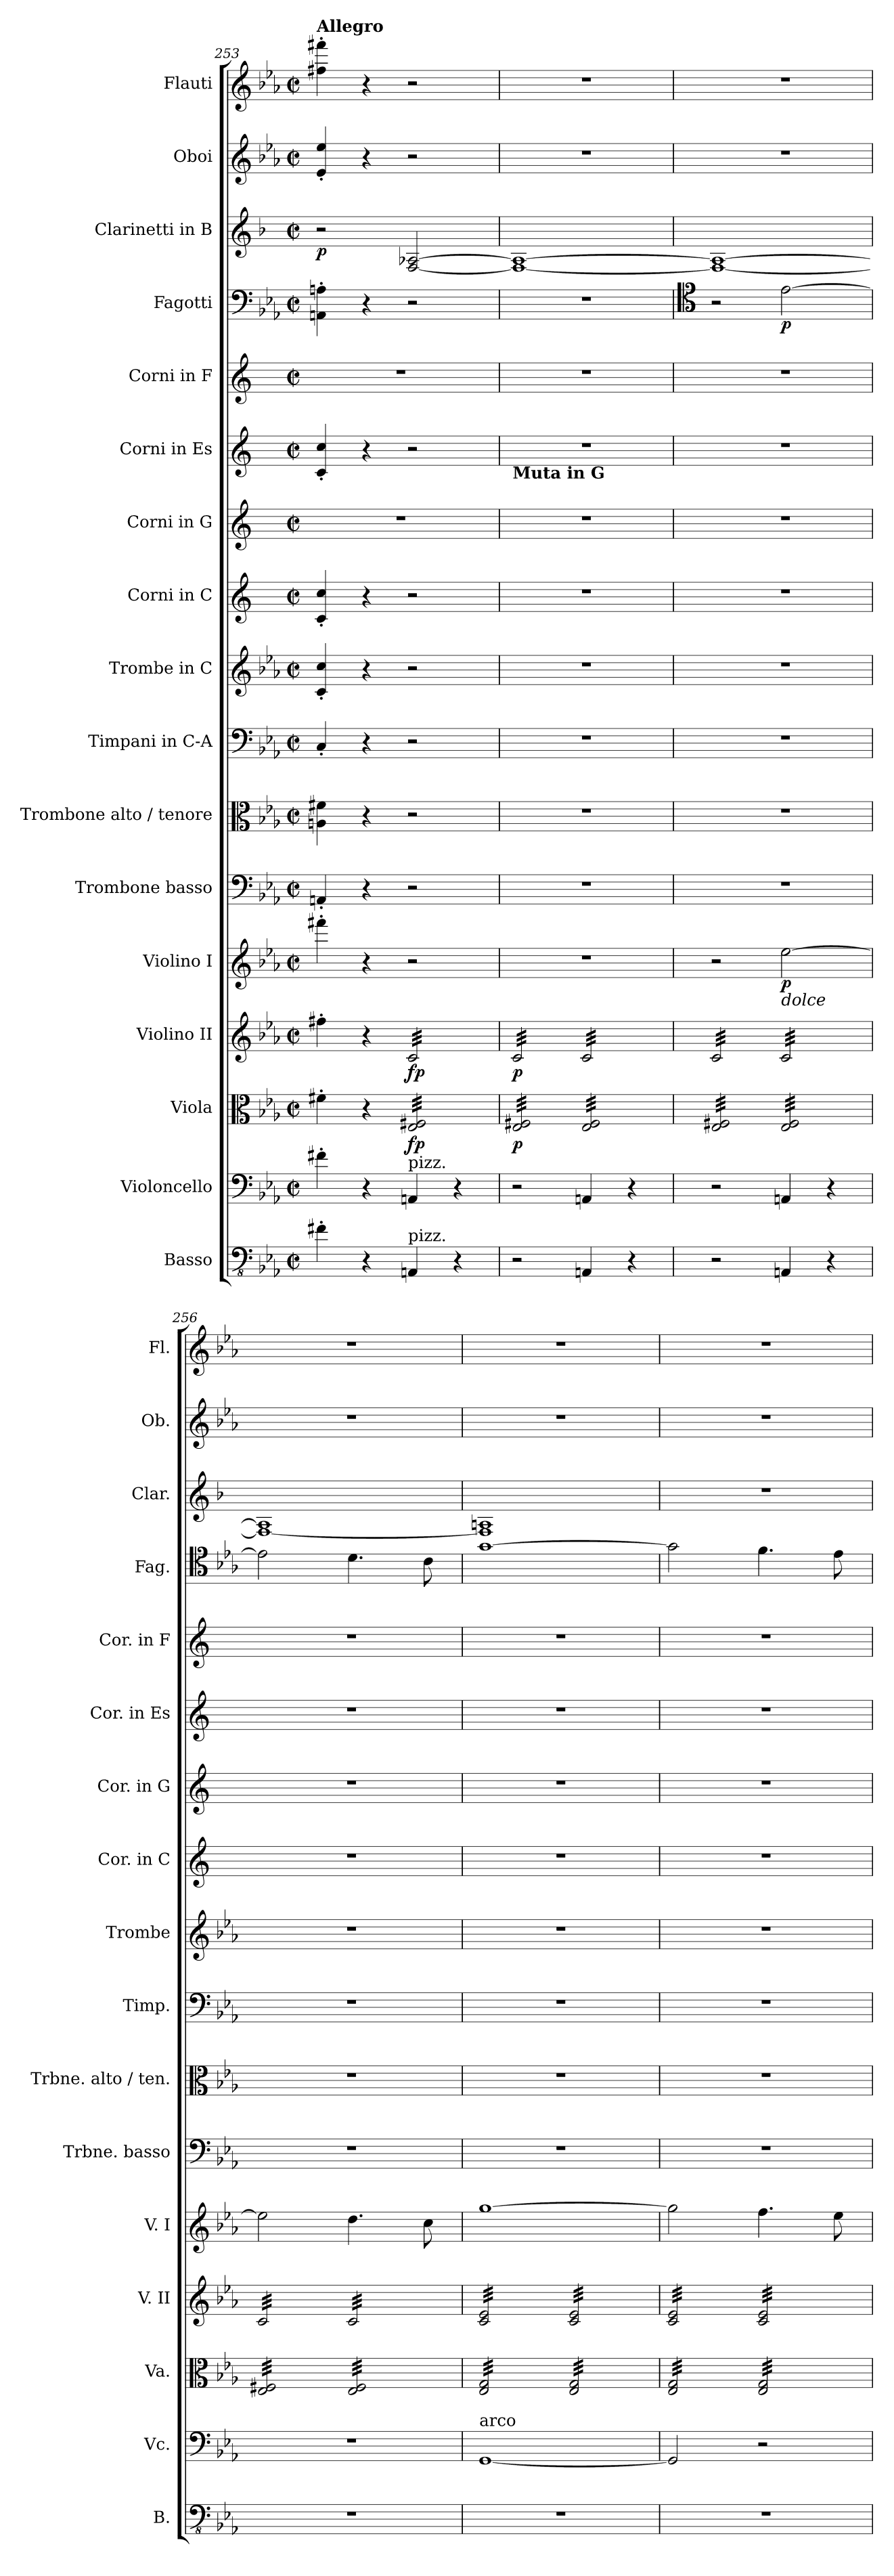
**kern	**kern	**kern	**dynam	**kern	**dynam	**kern	**dynam	**kern	**kern	**kern	**kern	**kern	**kern	**kern	**kern	**kern	**dynam	**kern	**dynam	**kern	**kern
*part17	*part16	*part15	*part15	*part14	*part14	*part13	*part13	*part12	*part11	*part10	*part9	*part8	*part7	*part6	*part5	*part4	*part4	*part3	*part3	*part2	*part1
*staff17	*staff16	*staff15	*staff15	*staff14	*staff14	*staff13	*staff13	*staff12	*staff11	*staff10	*staff9	*staff8	*staff7	*staff6	*staff5	*staff4	*staff4	*staff3	*staff3	*staff2	*staff1
*I"Basso	*I"Violoncello	*I"Viola	*	*I"Violino II	*	*I"Violino I	*	*I"Trombone basso	*I"Trombone alto / tenore	*I"Timpani in C-A	*I"Trombe in C	*I"Corni in C	*I"Corni in G	*I"Corni in Es	*I"Corni in F	*I"Fagotti	*	*I"Clarinetti in B	*	*I"Oboi	*I"Flauti
*I'B.	*I'Vc.	*I'Va.	*	*I'V. II	*	*I'V. I	*	*I'Trbne. basso	*I'Trbne. alto / ten.	*I'Timp.	*I'Trombe	*I'Cor. in C	*I'Cor. in G	*I'Cor. in Es	*I'Cor. in F	*I'Fag.	*	*I'Clar.	*	*I'Ob.	*I'Fl.
*clefFv4	*clefF4	*clefC3	*	*clefG2	*	*clefG2	*	*clefF4	*clefC3	*clefF4	*clefG2	*clefG2	*clefG2	*clefG2	*clefG2	*clefF4	*	*clefG2	*	*clefG2	*clefG2
*	*	*	*	*	*	*	*	*	*	*	*	*ITrd7c12	*ITrd3c5	*ITrd5c9	*ITrd4c7	*	*	*ITrd1c2	*	*	*
*k[b-e-a-]	*k[b-e-a-]	*k[b-e-a-]	*	*k[b-e-a-]	*	*k[b-e-a-]	*	*k[b-e-a-]	*k[b-e-a-]	*k[b-e-a-]	*k[b-e-a-]	*k[]	*k[f#]	*k[b-e-a-]	*k[b-]	*k[b-e-a-]	*	*k[b-e-a-]	*	*k[b-e-a-]	*k[b-e-a-]
*M2/2	*M2/2	*M2/2	*	*M2/2	*	*M2/2	*	*M2/2	*M2/2	*M2/2	*M2/2	*M2/2	*M2/2	*M2/2	*M2/2	*M2/2	*	*M2/2	*	*M2/2	*M2/2
*met(c|)	*met(c|)	*met(c|)	*	*met(c|)	*	*met(c|)	*	*met(c|)	*met(c|)	*met(c|)	*met(c|)	*met(c|)	*met(c|)	*met(c|)	*met(c|)	*met(c|)	*	*met(c|)	*	*met(c|)	*met(c|)
=253	=253	=253	=253	=253	=253	=253	=253	=253	=253	=253	=253	=253	=253	=253	=253	=253	=253	=253	=253	=253	=253
!	!	!	!	!	!	!	!	!	!	!	!	!	!	!	!	!	!	!	!	!	!LO:TX:a:B:t=Allegro
!	!	!	!	!	!	!	!	!	!	!	!	!	!	!	!	!	!	!	!LO:DY:b	!	!
4F#X'\	4f#X'\	4f#X'\	.	4ff#X'\	.	4fff#X'\	.	4AAn'/	4An\ 4f#X\	4C'/	4c/' 4cc/'	4C/' 4c/'	1r	4E-/' 4e-/'	1r	4AAn\' 4An\'	.	2r	p	4e-/' 4ee-/'	4ff#X\' 4fff#X\'
4r	4r	4r	.	4r	.	4r	.	4r	4r	4r	4r	4r	.	4r	.	4r	.	.	.	4r	4r
!	!LO:TX:a:t=pizz.	!	!	!	!	!	!	!	!	!	!	!	!	!	!	!	!	!	!	!	!
!LO:TX:a:t=pizz.	!	!	!	!	!	!	!	!	!	!	!	!	!	!	!	!	!	!	!	!	!
!	!	!	!LO:DY:b	!	!LO:DY:b	!	!	!	!	!	!	!	!	!	!	!	!	!	!	!	!
*	*	*tremolo	*	*	*	*	*	*	*	*	*	*	*	*	*	*	*	*	*	*	*
*	*	*	*	*tremolo	*	*	*	*	*	*	*	*	*	*	*	*	*	*	*	*	*
4AAAn/	4AAn/	32E-/ 32F#X/LLL	fp	32c/LLL	fp	2r	.	2r	2r	2r	2r	2r	.	2r	.	2r	.	[2E-/ [2G-X/	.	2r	2r
.	.	32E-/ 32F#X/	.	32c/	.	.	.	.	.	.	.	.	.	.	.	.	.	.	.	.	.
.	.	32E-/ 32F#X/	.	32c/	.	.	.	.	.	.	.	.	.	.	.	.	.	.	.	.	.
.	.	32E-/ 32F#X/	.	32c/	.	.	.	.	.	.	.	.	.	.	.	.	.	.	.	.	.
.	.	32E-/ 32F#X/	.	32c/	.	.	.	.	.	.	.	.	.	.	.	.	.	.	.	.	.
.	.	32E-/ 32F#X/	.	32c/	.	.	.	.	.	.	.	.	.	.	.	.	.	.	.	.	.
.	.	32E-/ 32F#X/	.	32c/	.	.	.	.	.	.	.	.	.	.	.	.	.	.	.	.	.
.	.	32E-/ 32F#X/	.	32c/	.	.	.	.	.	.	.	.	.	.	.	.	.	.	.	.	.
4r	4r	32E-/ 32F#X/	.	32c/	.	.	.	.	.	.	.	.	.	.	.	.	.	.	.	.	.
.	.	32E-/ 32F#X/	.	32c/	.	.	.	.	.	.	.	.	.	.	.	.	.	.	.	.	.
.	.	32E-/ 32F#X/	.	32c/	.	.	.	.	.	.	.	.	.	.	.	.	.	.	.	.	.
.	.	32E-/ 32F#X/	.	32c/	.	.	.	.	.	.	.	.	.	.	.	.	.	.	.	.	.
.	.	32E-/ 32F#X/	.	32c/	.	.	.	.	.	.	.	.	.	.	.	.	.	.	.	.	.
.	.	32E-/ 32F#X/	.	32c/	.	.	.	.	.	.	.	.	.	.	.	.	.	.	.	.	.
.	.	32E-/ 32F#X/	.	32c/	.	.	.	.	.	.	.	.	.	.	.	.	.	.	.	.	.
.	.	32E-/ 32F#X/JJJ	.	32c/JJJ	.	.	.	.	.	.	.	.	.	.	.	.	.	.	.	.	.
=254	=254	=254	=254	=254	=254	=254	=254	=254	=254	=254	=254	=254	=254	=254	=254	=254	=254	=254	=254	=254	=254
!	!	!	!	!	!	!	!	!	!	!	!	!	!	!LO:TX:b:B:t=Muta in G	!	!	!	!	!	!	!
!	!	!	!LO:DY:b	!	!LO:DY:b	!	!	!	!	!	!	!	!	!	!	!	!	!	!	!	!
2r	2r	32E-/ 32F#X/LLL	p	32c/LLL	p	1r	.	1r	1r	1r	1r	1r	1r	1r	1r	1r	.	1E-_ 1G-_	.	1r	1r
.	.	32E-/ 32F#X/	.	32c/	.	.	.	.	.	.	.	.	.	.	.	.	.	.	.	.	.
.	.	32E-/ 32F#X/	.	32c/	.	.	.	.	.	.	.	.	.	.	.	.	.	.	.	.	.
.	.	32E-/ 32F#X/	.	32c/	.	.	.	.	.	.	.	.	.	.	.	.	.	.	.	.	.
.	.	32E-/ 32F#X/	.	32c/	.	.	.	.	.	.	.	.	.	.	.	.	.	.	.	.	.
.	.	32E-/ 32F#X/	.	32c/	.	.	.	.	.	.	.	.	.	.	.	.	.	.	.	.	.
.	.	32E-/ 32F#X/	.	32c/	.	.	.	.	.	.	.	.	.	.	.	.	.	.	.	.	.
.	.	32E-/ 32F#X/	.	32c/	.	.	.	.	.	.	.	.	.	.	.	.	.	.	.	.	.
.	.	32E-/ 32F#X/	.	32c/	.	.	.	.	.	.	.	.	.	.	.	.	.	.	.	.	.
.	.	32E-/ 32F#X/	.	32c/	.	.	.	.	.	.	.	.	.	.	.	.	.	.	.	.	.
.	.	32E-/ 32F#X/	.	32c/	.	.	.	.	.	.	.	.	.	.	.	.	.	.	.	.	.
.	.	32E-/ 32F#X/	.	32c/	.	.	.	.	.	.	.	.	.	.	.	.	.	.	.	.	.
.	.	32E-/ 32F#X/	.	32c/	.	.	.	.	.	.	.	.	.	.	.	.	.	.	.	.	.
.	.	32E-/ 32F#X/	.	32c/	.	.	.	.	.	.	.	.	.	.	.	.	.	.	.	.	.
.	.	32E-/ 32F#X/	.	32c/	.	.	.	.	.	.	.	.	.	.	.	.	.	.	.	.	.
.	.	32E-/ 32F#X/JJJ	.	32c/JJJ	.	.	.	.	.	.	.	.	.	.	.	.	.	.	.	.	.
4AAAn/	4AAn/	32E-/ 32F#/LLL	.	32c/LLL	.	.	.	.	.	.	.	.	.	.	.	.	.	.	.	.	.
.	.	32E-/ 32F#/	.	32c/	.	.	.	.	.	.	.	.	.	.	.	.	.	.	.	.	.
.	.	32E-/ 32F#/	.	32c/	.	.	.	.	.	.	.	.	.	.	.	.	.	.	.	.	.
.	.	32E-/ 32F#/	.	32c/	.	.	.	.	.	.	.	.	.	.	.	.	.	.	.	.	.
.	.	32E-/ 32F#/	.	32c/	.	.	.	.	.	.	.	.	.	.	.	.	.	.	.	.	.
.	.	32E-/ 32F#/	.	32c/	.	.	.	.	.	.	.	.	.	.	.	.	.	.	.	.	.
.	.	32E-/ 32F#/	.	32c/	.	.	.	.	.	.	.	.	.	.	.	.	.	.	.	.	.
.	.	32E-/ 32F#/	.	32c/	.	.	.	.	.	.	.	.	.	.	.	.	.	.	.	.	.
4r	4r	32E-/ 32F#/	.	32c/	.	.	.	.	.	.	.	.	.	.	.	.	.	.	.	.	.
.	.	32E-/ 32F#/	.	32c/	.	.	.	.	.	.	.	.	.	.	.	.	.	.	.	.	.
.	.	32E-/ 32F#/	.	32c/	.	.	.	.	.	.	.	.	.	.	.	.	.	.	.	.	.
.	.	32E-/ 32F#/	.	32c/	.	.	.	.	.	.	.	.	.	.	.	.	.	.	.	.	.
.	.	32E-/ 32F#/	.	32c/	.	.	.	.	.	.	.	.	.	.	.	.	.	.	.	.	.
.	.	32E-/ 32F#/	.	32c/	.	.	.	.	.	.	.	.	.	.	.	.	.	.	.	.	.
.	.	32E-/ 32F#/	.	32c/	.	.	.	.	.	.	.	.	.	.	.	.	.	.	.	.	.
.	.	32E-/ 32F#/JJJ	.	32c/JJJ	.	.	.	.	.	.	.	.	.	.	.	.	.	.	.	.	.
=255	=255	=255	=255	=255	=255	=255	=255	=255	=255	=255	=255	=255	=255	=255	=255	=255	=255	=255	=255	=255	=255
*	*	*	*	*	*	*	*	*	*	*	*	*	*	*	*	*clefC4	*	*	*	*	*
2r	2r	32E-/ 32F#X/LLL	.	32c/LLL	.	2r	.	1r	1r	1r	1r	1r	1r	1r	1r	2r	.	1E-_ 1G-_	.	1r	1r
.	.	32E-/ 32F#X/	.	32c/	.	.	.	.	.	.	.	.	.	.	.	.	.	.	.	.	.
.	.	32E-/ 32F#X/	.	32c/	.	.	.	.	.	.	.	.	.	.	.	.	.	.	.	.	.
.	.	32E-/ 32F#X/	.	32c/	.	.	.	.	.	.	.	.	.	.	.	.	.	.	.	.	.
.	.	32E-/ 32F#X/	.	32c/	.	.	.	.	.	.	.	.	.	.	.	.	.	.	.	.	.
.	.	32E-/ 32F#X/	.	32c/	.	.	.	.	.	.	.	.	.	.	.	.	.	.	.	.	.
.	.	32E-/ 32F#X/	.	32c/	.	.	.	.	.	.	.	.	.	.	.	.	.	.	.	.	.
.	.	32E-/ 32F#X/	.	32c/	.	.	.	.	.	.	.	.	.	.	.	.	.	.	.	.	.
.	.	32E-/ 32F#X/	.	32c/	.	.	.	.	.	.	.	.	.	.	.	.	.	.	.	.	.
.	.	32E-/ 32F#X/	.	32c/	.	.	.	.	.	.	.	.	.	.	.	.	.	.	.	.	.
.	.	32E-/ 32F#X/	.	32c/	.	.	.	.	.	.	.	.	.	.	.	.	.	.	.	.	.
.	.	32E-/ 32F#X/	.	32c/	.	.	.	.	.	.	.	.	.	.	.	.	.	.	.	.	.
.	.	32E-/ 32F#X/	.	32c/	.	.	.	.	.	.	.	.	.	.	.	.	.	.	.	.	.
.	.	32E-/ 32F#X/	.	32c/	.	.	.	.	.	.	.	.	.	.	.	.	.	.	.	.	.
.	.	32E-/ 32F#X/	.	32c/	.	.	.	.	.	.	.	.	.	.	.	.	.	.	.	.	.
.	.	32E-/ 32F#X/JJJ	.	32c/JJJ	.	.	.	.	.	.	.	.	.	.	.	.	.	.	.	.	.
!	!	!	!	!	!	!LO:TX:b:i:t=dolce	!	!	!	!	!	!	!	!	!	!	!	!	!	!	!
!	!	!	!	!	!	!	!LO:DY:b	!	!	!	!	!	!	!	!	!	!LO:DY:b	!	!	!	!
4AAAn/	4AAn/	32E-/ 32F#/LLL	.	32c/LLL	.	[2ee-\	p	.	.	.	.	.	.	.	.	[2e-\	p	.	.	.	.
.	.	32E-/ 32F#/	.	32c/	.	.	.	.	.	.	.	.	.	.	.	.	.	.	.	.	.
.	.	32E-/ 32F#/	.	32c/	.	.	.	.	.	.	.	.	.	.	.	.	.	.	.	.	.
.	.	32E-/ 32F#/	.	32c/	.	.	.	.	.	.	.	.	.	.	.	.	.	.	.	.	.
.	.	32E-/ 32F#/	.	32c/	.	.	.	.	.	.	.	.	.	.	.	.	.	.	.	.	.
.	.	32E-/ 32F#/	.	32c/	.	.	.	.	.	.	.	.	.	.	.	.	.	.	.	.	.
.	.	32E-/ 32F#/	.	32c/	.	.	.	.	.	.	.	.	.	.	.	.	.	.	.	.	.
.	.	32E-/ 32F#/	.	32c/	.	.	.	.	.	.	.	.	.	.	.	.	.	.	.	.	.
4r	4r	32E-/ 32F#/	.	32c/	.	.	.	.	.	.	.	.	.	.	.	.	.	.	.	.	.
.	.	32E-/ 32F#/	.	32c/	.	.	.	.	.	.	.	.	.	.	.	.	.	.	.	.	.
.	.	32E-/ 32F#/	.	32c/	.	.	.	.	.	.	.	.	.	.	.	.	.	.	.	.	.
.	.	32E-/ 32F#/	.	32c/	.	.	.	.	.	.	.	.	.	.	.	.	.	.	.	.	.
.	.	32E-/ 32F#/	.	32c/	.	.	.	.	.	.	.	.	.	.	.	.	.	.	.	.	.
.	.	32E-/ 32F#/	.	32c/	.	.	.	.	.	.	.	.	.	.	.	.	.	.	.	.	.
.	.	32E-/ 32F#/	.	32c/	.	.	.	.	.	.	.	.	.	.	.	.	.	.	.	.	.
.	.	32E-/ 32F#/JJJ	.	32c/JJJ	.	.	.	.	.	.	.	.	.	.	.	.	.	.	.	.	.
=256	=256	=256	=256	=256	=256	=256	=256	=256	=256	=256	=256	=256	=256	=256	=256	=256	=256	=256	=256	=256	=256
1r	1r	32E-/ 32F#X/LLL	.	32c/LLL	.	2ee-\]	.	1r	1r	1r	1r	1r	1r	1r	1r	2e-\]	.	1E-_ 1G-]	.	1r	1r
.	.	32E-/ 32F#X/	.	32c/	.	.	.	.	.	.	.	.	.	.	.	.	.	.	.	.	.
.	.	32E-/ 32F#X/	.	32c/	.	.	.	.	.	.	.	.	.	.	.	.	.	.	.	.	.
.	.	32E-/ 32F#X/	.	32c/	.	.	.	.	.	.	.	.	.	.	.	.	.	.	.	.	.
.	.	32E-/ 32F#X/	.	32c/	.	.	.	.	.	.	.	.	.	.	.	.	.	.	.	.	.
.	.	32E-/ 32F#X/	.	32c/	.	.	.	.	.	.	.	.	.	.	.	.	.	.	.	.	.
.	.	32E-/ 32F#X/	.	32c/	.	.	.	.	.	.	.	.	.	.	.	.	.	.	.	.	.
.	.	32E-/ 32F#X/	.	32c/	.	.	.	.	.	.	.	.	.	.	.	.	.	.	.	.	.
.	.	32E-/ 32F#X/	.	32c/	.	.	.	.	.	.	.	.	.	.	.	.	.	.	.	.	.
.	.	32E-/ 32F#X/	.	32c/	.	.	.	.	.	.	.	.	.	.	.	.	.	.	.	.	.
.	.	32E-/ 32F#X/	.	32c/	.	.	.	.	.	.	.	.	.	.	.	.	.	.	.	.	.
.	.	32E-/ 32F#X/	.	32c/	.	.	.	.	.	.	.	.	.	.	.	.	.	.	.	.	.
.	.	32E-/ 32F#X/	.	32c/	.	.	.	.	.	.	.	.	.	.	.	.	.	.	.	.	.
.	.	32E-/ 32F#X/	.	32c/	.	.	.	.	.	.	.	.	.	.	.	.	.	.	.	.	.
.	.	32E-/ 32F#X/	.	32c/	.	.	.	.	.	.	.	.	.	.	.	.	.	.	.	.	.
.	.	32E-/ 32F#X/JJJ	.	32c/JJJ	.	.	.	.	.	.	.	.	.	.	.	.	.	.	.	.	.
.	.	32E-/ 32F#/LLL	.	32c/LLL	.	4.dd\	.	.	.	.	.	.	.	.	.	4.d\	.	.	.	.	.
.	.	32E-/ 32F#/	.	32c/	.	.	.	.	.	.	.	.	.	.	.	.	.	.	.	.	.
.	.	32E-/ 32F#/	.	32c/	.	.	.	.	.	.	.	.	.	.	.	.	.	.	.	.	.
.	.	32E-/ 32F#/	.	32c/	.	.	.	.	.	.	.	.	.	.	.	.	.	.	.	.	.
.	.	32E-/ 32F#/	.	32c/	.	.	.	.	.	.	.	.	.	.	.	.	.	.	.	.	.
.	.	32E-/ 32F#/	.	32c/	.	.	.	.	.	.	.	.	.	.	.	.	.	.	.	.	.
.	.	32E-/ 32F#/	.	32c/	.	.	.	.	.	.	.	.	.	.	.	.	.	.	.	.	.
.	.	32E-/ 32F#/	.	32c/	.	.	.	.	.	.	.	.	.	.	.	.	.	.	.	.	.
.	.	32E-/ 32F#/	.	32c/	.	.	.	.	.	.	.	.	.	.	.	.	.	.	.	.	.
.	.	32E-/ 32F#/	.	32c/	.	.	.	.	.	.	.	.	.	.	.	.	.	.	.	.	.
.	.	32E-/ 32F#/	.	32c/	.	.	.	.	.	.	.	.	.	.	.	.	.	.	.	.	.
.	.	32E-/ 32F#/	.	32c/	.	.	.	.	.	.	.	.	.	.	.	.	.	.	.	.	.
.	.	32E-/ 32F#/	.	32c/	.	8cc\	.	.	.	.	.	.	.	.	.	8c\	.	.	.	.	.
.	.	32E-/ 32F#/	.	32c/	.	.	.	.	.	.	.	.	.	.	.	.	.	.	.	.	.
.	.	32E-/ 32F#/	.	32c/	.	.	.	.	.	.	.	.	.	.	.	.	.	.	.	.	.
.	.	32E-/ 32F#/JJJ	.	32c/JJJ	.	.	.	.	.	.	.	.	.	.	.	.	.	.	.	.	.
=257	=257	=257	=257	=257	=257	=257	=257	=257	=257	=257	=257	=257	=257	=257	=257	=257	=257	=257	=257	=257	=257
!	!LO:TX:a:t=arco	!	!	!	!	!	!	!	!	!	!	!	!	!	!	!	!	!	!	!	!
1r	[1GG	32E-/ 32G/LLL	.	32c/ 32e-/LLL	.	[1gg	.	1r	1r	1r	1r	1r	1r	1r	1r	[1g	.	1E-] 1Gn	.	1r	1r
.	.	32E-/ 32G/	.	32c/ 32e-/	.	.	.	.	.	.	.	.	.	.	.	.	.	.	.	.	.
.	.	32E-/ 32G/	.	32c/ 32e-/	.	.	.	.	.	.	.	.	.	.	.	.	.	.	.	.	.
.	.	32E-/ 32G/	.	32c/ 32e-/	.	.	.	.	.	.	.	.	.	.	.	.	.	.	.	.	.
.	.	32E-/ 32G/	.	32c/ 32e-/	.	.	.	.	.	.	.	.	.	.	.	.	.	.	.	.	.
.	.	32E-/ 32G/	.	32c/ 32e-/	.	.	.	.	.	.	.	.	.	.	.	.	.	.	.	.	.
.	.	32E-/ 32G/	.	32c/ 32e-/	.	.	.	.	.	.	.	.	.	.	.	.	.	.	.	.	.
.	.	32E-/ 32G/	.	32c/ 32e-/	.	.	.	.	.	.	.	.	.	.	.	.	.	.	.	.	.
.	.	32E-/ 32G/	.	32c/ 32e-/	.	.	.	.	.	.	.	.	.	.	.	.	.	.	.	.	.
.	.	32E-/ 32G/	.	32c/ 32e-/	.	.	.	.	.	.	.	.	.	.	.	.	.	.	.	.	.
.	.	32E-/ 32G/	.	32c/ 32e-/	.	.	.	.	.	.	.	.	.	.	.	.	.	.	.	.	.
.	.	32E-/ 32G/	.	32c/ 32e-/	.	.	.	.	.	.	.	.	.	.	.	.	.	.	.	.	.
.	.	32E-/ 32G/	.	32c/ 32e-/	.	.	.	.	.	.	.	.	.	.	.	.	.	.	.	.	.
.	.	32E-/ 32G/	.	32c/ 32e-/	.	.	.	.	.	.	.	.	.	.	.	.	.	.	.	.	.
.	.	32E-/ 32G/	.	32c/ 32e-/	.	.	.	.	.	.	.	.	.	.	.	.	.	.	.	.	.
.	.	32E-/ 32G/JJJ	.	32c/ 32e-/JJJ	.	.	.	.	.	.	.	.	.	.	.	.	.	.	.	.	.
.	.	32E-/ 32G/LLL	.	32c/ 32e-/LLL	.	.	.	.	.	.	.	.	.	.	.	.	.	.	.	.	.
.	.	32E-/ 32G/	.	32c/ 32e-/	.	.	.	.	.	.	.	.	.	.	.	.	.	.	.	.	.
.	.	32E-/ 32G/	.	32c/ 32e-/	.	.	.	.	.	.	.	.	.	.	.	.	.	.	.	.	.
.	.	32E-/ 32G/	.	32c/ 32e-/	.	.	.	.	.	.	.	.	.	.	.	.	.	.	.	.	.
.	.	32E-/ 32G/	.	32c/ 32e-/	.	.	.	.	.	.	.	.	.	.	.	.	.	.	.	.	.
.	.	32E-/ 32G/	.	32c/ 32e-/	.	.	.	.	.	.	.	.	.	.	.	.	.	.	.	.	.
.	.	32E-/ 32G/	.	32c/ 32e-/	.	.	.	.	.	.	.	.	.	.	.	.	.	.	.	.	.
.	.	32E-/ 32G/	.	32c/ 32e-/	.	.	.	.	.	.	.	.	.	.	.	.	.	.	.	.	.
.	.	32E-/ 32G/	.	32c/ 32e-/	.	.	.	.	.	.	.	.	.	.	.	.	.	.	.	.	.
.	.	32E-/ 32G/	.	32c/ 32e-/	.	.	.	.	.	.	.	.	.	.	.	.	.	.	.	.	.
.	.	32E-/ 32G/	.	32c/ 32e-/	.	.	.	.	.	.	.	.	.	.	.	.	.	.	.	.	.
.	.	32E-/ 32G/	.	32c/ 32e-/	.	.	.	.	.	.	.	.	.	.	.	.	.	.	.	.	.
.	.	32E-/ 32G/	.	32c/ 32e-/	.	.	.	.	.	.	.	.	.	.	.	.	.	.	.	.	.
.	.	32E-/ 32G/	.	32c/ 32e-/	.	.	.	.	.	.	.	.	.	.	.	.	.	.	.	.	.
.	.	32E-/ 32G/	.	32c/ 32e-/	.	.	.	.	.	.	.	.	.	.	.	.	.	.	.	.	.
.	.	32E-/ 32G/JJJ	.	32c/ 32e-/JJJ	.	.	.	.	.	.	.	.	.	.	.	.	.	.	.	.	.
=258	=258	=258	=258	=258	=258	=258	=258	=258	=258	=258	=258	=258	=258	=258	=258	=258	=258	=258	=258	=258	=258
1r	2GG/]	32E-/ 32G/LLL	.	32c/ 32e-/LLL	.	2gg\]	.	1r	1r	1r	1r	1r	1r	1r	1r	2g\]	.	1r	.	1r	1r
.	.	32E-/ 32G/	.	32c/ 32e-/	.	.	.	.	.	.	.	.	.	.	.	.	.	.	.	.	.
.	.	32E-/ 32G/	.	32c/ 32e-/	.	.	.	.	.	.	.	.	.	.	.	.	.	.	.	.	.
.	.	32E-/ 32G/	.	32c/ 32e-/	.	.	.	.	.	.	.	.	.	.	.	.	.	.	.	.	.
.	.	32E-/ 32G/	.	32c/ 32e-/	.	.	.	.	.	.	.	.	.	.	.	.	.	.	.	.	.
.	.	32E-/ 32G/	.	32c/ 32e-/	.	.	.	.	.	.	.	.	.	.	.	.	.	.	.	.	.
.	.	32E-/ 32G/	.	32c/ 32e-/	.	.	.	.	.	.	.	.	.	.	.	.	.	.	.	.	.
.	.	32E-/ 32G/	.	32c/ 32e-/	.	.	.	.	.	.	.	.	.	.	.	.	.	.	.	.	.
.	.	32E-/ 32G/	.	32c/ 32e-/	.	.	.	.	.	.	.	.	.	.	.	.	.	.	.	.	.
.	.	32E-/ 32G/	.	32c/ 32e-/	.	.	.	.	.	.	.	.	.	.	.	.	.	.	.	.	.
.	.	32E-/ 32G/	.	32c/ 32e-/	.	.	.	.	.	.	.	.	.	.	.	.	.	.	.	.	.
.	.	32E-/ 32G/	.	32c/ 32e-/	.	.	.	.	.	.	.	.	.	.	.	.	.	.	.	.	.
.	.	32E-/ 32G/	.	32c/ 32e-/	.	.	.	.	.	.	.	.	.	.	.	.	.	.	.	.	.
.	.	32E-/ 32G/	.	32c/ 32e-/	.	.	.	.	.	.	.	.	.	.	.	.	.	.	.	.	.
.	.	32E-/ 32G/	.	32c/ 32e-/	.	.	.	.	.	.	.	.	.	.	.	.	.	.	.	.	.
.	.	32E-/ 32G/JJJ	.	32c/ 32e-/JJJ	.	.	.	.	.	.	.	.	.	.	.	.	.	.	.	.	.
.	2r	32E-/ 32G/LLL	.	32c/ 32e-/LLL	.	4.ff\	.	.	.	.	.	.	.	.	.	4.f\	.	.	.	.	.
.	.	32E-/ 32G/	.	32c/ 32e-/	.	.	.	.	.	.	.	.	.	.	.	.	.	.	.	.	.
.	.	32E-/ 32G/	.	32c/ 32e-/	.	.	.	.	.	.	.	.	.	.	.	.	.	.	.	.	.
.	.	32E-/ 32G/	.	32c/ 32e-/	.	.	.	.	.	.	.	.	.	.	.	.	.	.	.	.	.
.	.	32E-/ 32G/	.	32c/ 32e-/	.	.	.	.	.	.	.	.	.	.	.	.	.	.	.	.	.
.	.	32E-/ 32G/	.	32c/ 32e-/	.	.	.	.	.	.	.	.	.	.	.	.	.	.	.	.	.
.	.	32E-/ 32G/	.	32c/ 32e-/	.	.	.	.	.	.	.	.	.	.	.	.	.	.	.	.	.
.	.	32E-/ 32G/	.	32c/ 32e-/	.	.	.	.	.	.	.	.	.	.	.	.	.	.	.	.	.
.	.	32E-/ 32G/	.	32c/ 32e-/	.	.	.	.	.	.	.	.	.	.	.	.	.	.	.	.	.
.	.	32E-/ 32G/	.	32c/ 32e-/	.	.	.	.	.	.	.	.	.	.	.	.	.	.	.	.	.
.	.	32E-/ 32G/	.	32c/ 32e-/	.	.	.	.	.	.	.	.	.	.	.	.	.	.	.	.	.
.	.	32E-/ 32G/	.	32c/ 32e-/	.	.	.	.	.	.	.	.	.	.	.	.	.	.	.	.	.
.	.	32E-/ 32G/	.	32c/ 32e-/	.	8ee-\	.	.	.	.	.	.	.	.	.	8e-\	.	.	.	.	.
.	.	32E-/ 32G/	.	32c/ 32e-/	.	.	.	.	.	.	.	.	.	.	.	.	.	.	.	.	.
.	.	32E-/ 32G/	.	32c/ 32e-/	.	.	.	.	.	.	.	.	.	.	.	.	.	.	.	.	.
.	.	32E-/ 32G/JJJ	.	32c/ 32e-/JJJ	.	.	.	.	.	.	.	.	.	.	.	.	.	.	.	.	.
*	*	*	*	*Xtremolo	*	*	*	*	*	*	*	*	*	*	*	*	*	*	*	*	*
*	*	*Xtremolo	*	*	*	*	*	*	*	*	*	*	*	*	*	*	*	*	*	*	*
=	=	=	=	=	=	=	=	=	=	=	=	=	=	=	=	=	=	=	=	=	=
*-	*-	*-	*-	*-	*-	*-	*-	*-	*-	*-	*-	*-	*-	*-	*-	*-	*-	*-	*-	*-	*-
